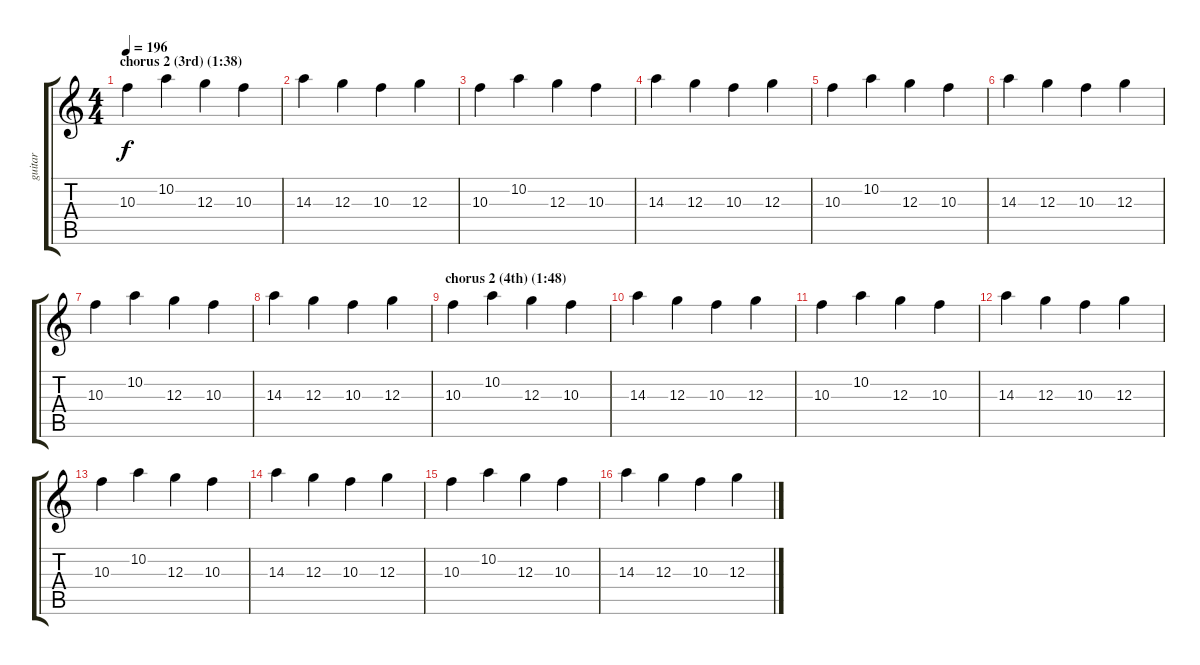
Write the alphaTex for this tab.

\track ("guitar" "guitar") {instrument electricguitarclean}
\staff {score tabs}
\tuning (E4 B3 G3 D3 A2 E2) {hide}
\ts (4 4)
\section ("" "chorus 2 (3rd) (1:38)")
\tempo 196
\clef g2
\ks c
10.3.4{dy f} 10.2.4 12.3.4 10.3.4 |
14.3.4 12.3.4 10.3.4 12.3.4 |
10.3.4 10.2.4 12.3.4 10.3.4 |
14.3.4 12.3.4 10.3.4 12.3.4 |
10.3.4 10.2.4 12.3.4 10.3.4 |
14.3.4 12.3.4 10.3.4 12.3.4 |
10.3.4 10.2.4 12.3.4 10.3.4 |
14.3.4 12.3.4 10.3.4 12.3.4 |
\section ("" "chorus 2 (4th) (1:48)")
10.3.4 10.2.4 12.3.4 10.3.4 |
14.3.4 12.3.4 10.3.4 12.3.4 |
10.3.4 10.2.4 12.3.4 10.3.4 |
14.3.4 12.3.4 10.3.4 12.3.4 |
10.3.4 10.2.4 12.3.4 10.3.4 |
14.3.4 12.3.4 10.3.4 12.3.4 |
10.3.4 10.2.4 12.3.4 10.3.4 |
14.3.4 12.3.4 10.3.4 12.3.4
